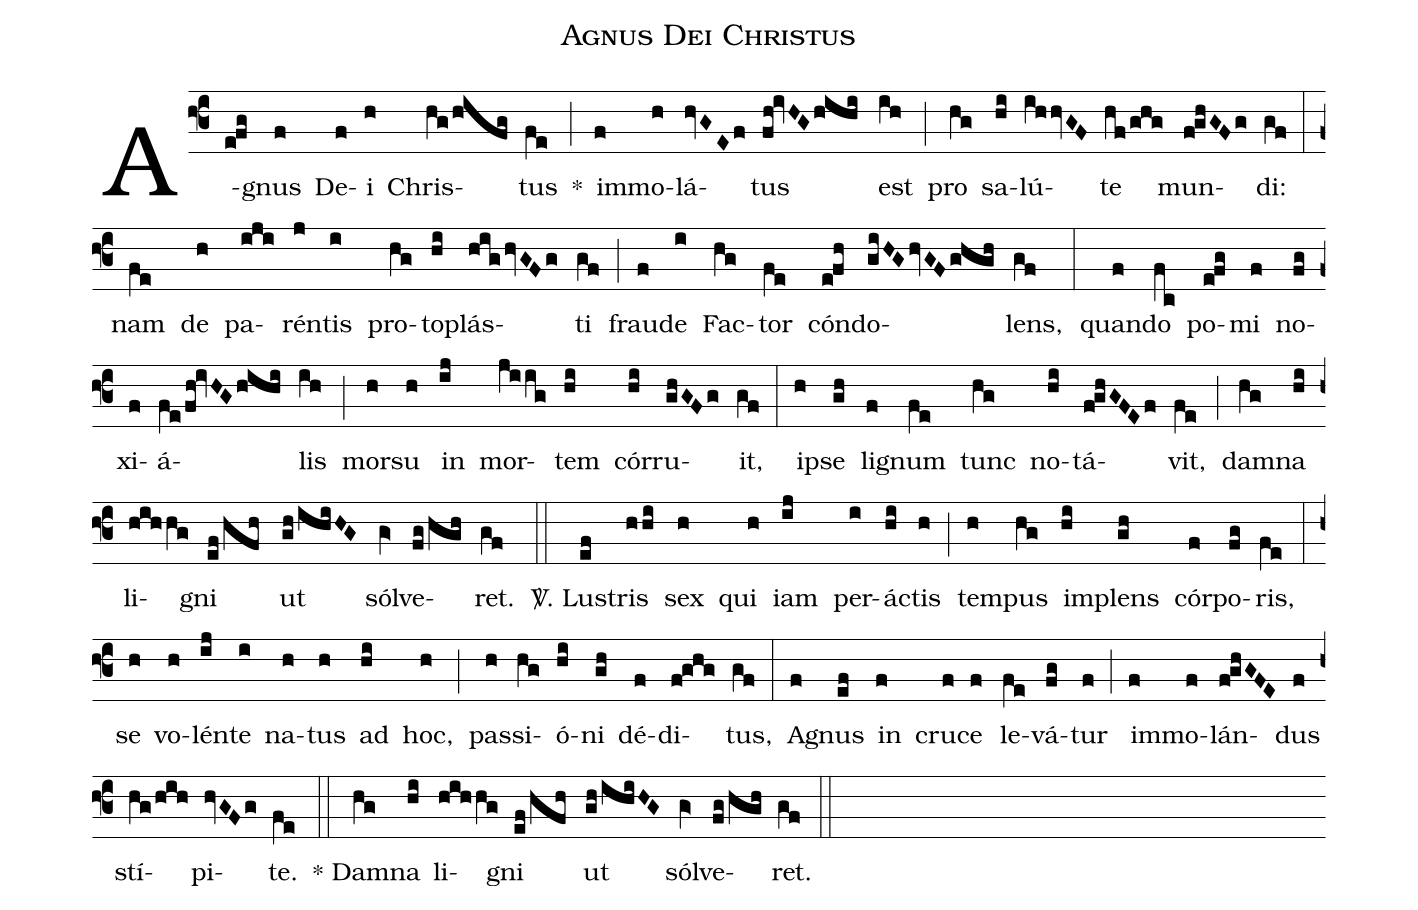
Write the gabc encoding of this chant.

name:Agnus Dei Christus;
%%
(f3)A(e!fg)gnus(f) De(f)i(h) Chris(hg/hifg)tus(fe) *(;) im(f)mo(h)lá(hvGEf)tus(fh!ivHG/hihi) est(ih) (;)
pro(hg) sa(hi)lú(ihhvGF)te(hf/ghg) mun(f!ghGFg)di:(gf) (:)
nam(fe) de(h) pa(iji)rén(j)tis(i) pro(hg)to(hi)plás(hig/hvGFg)ti(gf) (;)
frau(f)de(i) Fac(hg)tor(fe) cón(e!fh)do(giHGhvGFghgh)lens,(gf) (:)
quan(f)do(fc) po(e!fg)mi(f) no(fg)xi(f)á(fe/fh!ivHG/hihi)lis(ih) (;)
mor(h)su(h) in(ij) mor(jiig)tem(hi) cór(hi)ru(ghGFg)it,(gf) (:)
ip(h)se(gh) li(f)gnum(fe) tunc(hg) no(hi)tá(f!ghGFEf)vit,(fe) (;)
dam(hg)na(hi) li(hihhg)gni(ef/hfh) ut(gh/ihiHG) sól(gV>)ve(fg/hgh)ret.(gf) (::)

<sp>V/</sp>. Lus(ef)tris(hhi) sex(h) qui(h) iam(ij) per(i)ác(hi)tis(h) (;)
tem(h)pus(hg) im(hi)plens(gh) cór(f)po(fg)ris,(fe) (:)
se(h) vo(h)lén(ij)te(i) na(h)tus(h) ad(hi) hoc,(h) (;)
pas(h)si(hg)ó(hi)ni(gh) dé(f)di(f!ghg)tus,(gf) (:)
A(f)gnus(ef) in(f) cru(f)ce(f) le(fe)vá(fg)tur(f) (;)
im(f)mo(f)lán(f!ghGFE)dus(f) stí(hg/hih)pi(hvGFg)te.(fe) (::)

* Dam(hg)na(hi) li(hihhg)gni(ef/hfh) ut(gh/ihiHG) sól(gV>)ve(fg/hgh)ret.(gf) (::)
